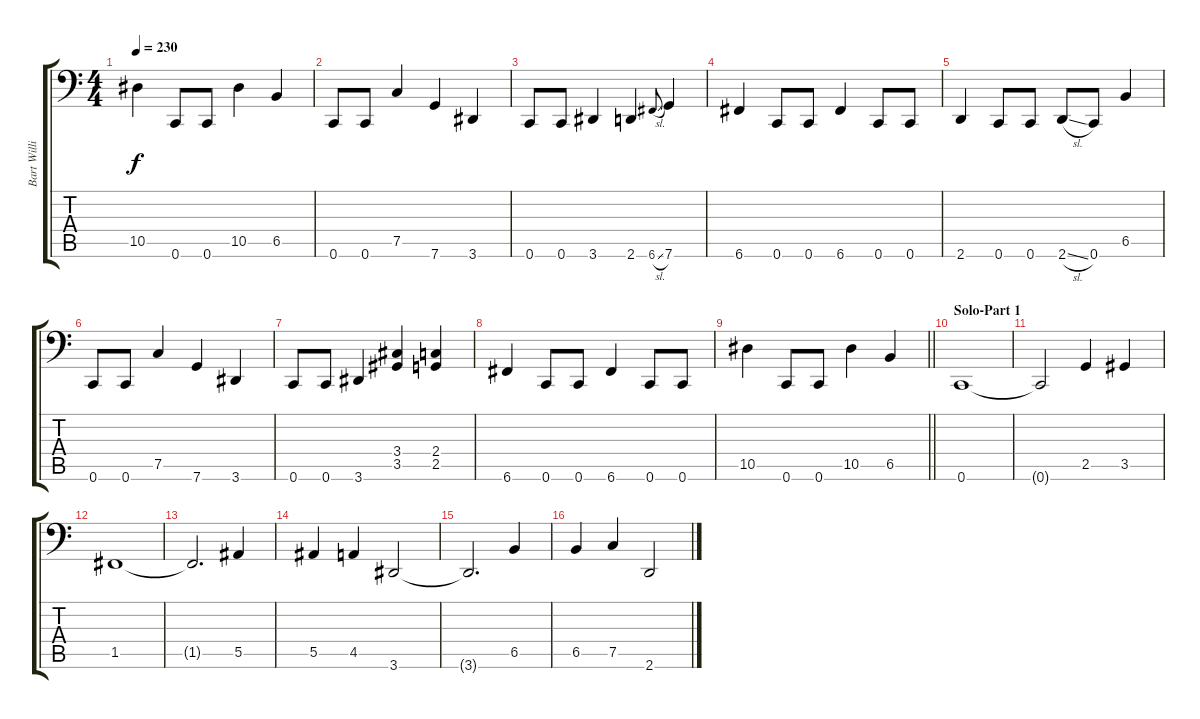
\track ("Bart Williams" "Bart Willi") {instrument electricbasspick}
\staff {score tabs}
\tuning (C3 G2 Eb2 Bb1 F1 C1) {hide}
\ts (4 4)
\tempo 230
\clef f4
\ks c
10.5.4{dy f} 0.6.8 0.6.8 10.5.4 6.5.4 |
0.6.8 0.6.8 7.5.4 7.6.4 3.6.4 |
0.6.8 0.6.8 3.6.4 2.6.4 6.6{sl}.8{gr onbeat} 7.6.4 |
6.6.4 0.6.8 0.6.8 6.6.4 0.6.8 0.6.8 |
2.6.4 0.6.8 0.6.8 2.6{sl}.8 0.6.8 6.5.4 |
0.6.8 0.6.8 7.5.4 7.6.4 3.6.4 |
0.6.8 0.6.8 3.6.4 (3.4 3.5).4 (2.4 2.5).4 |
6.6.4 0.6.8 0.6.8 6.6.4 0.6.8 0.6.8 |
\barLineRight lightlight
10.5.4 0.6.8 0.6.8 10.5.4 6.5.4 |
\section ("" "Solo-Part 1")
0.6.1 |
0.6{t}.2 2.5.4 3.5.4 |
1.5.1 |
1.5{t}.2{d} 5.5.4 |
5.5.4 4.5.4 3.6.2 |
3.6{t}.2{d} 6.5.4 |
6.5.4 7.5.4 2.6.2
